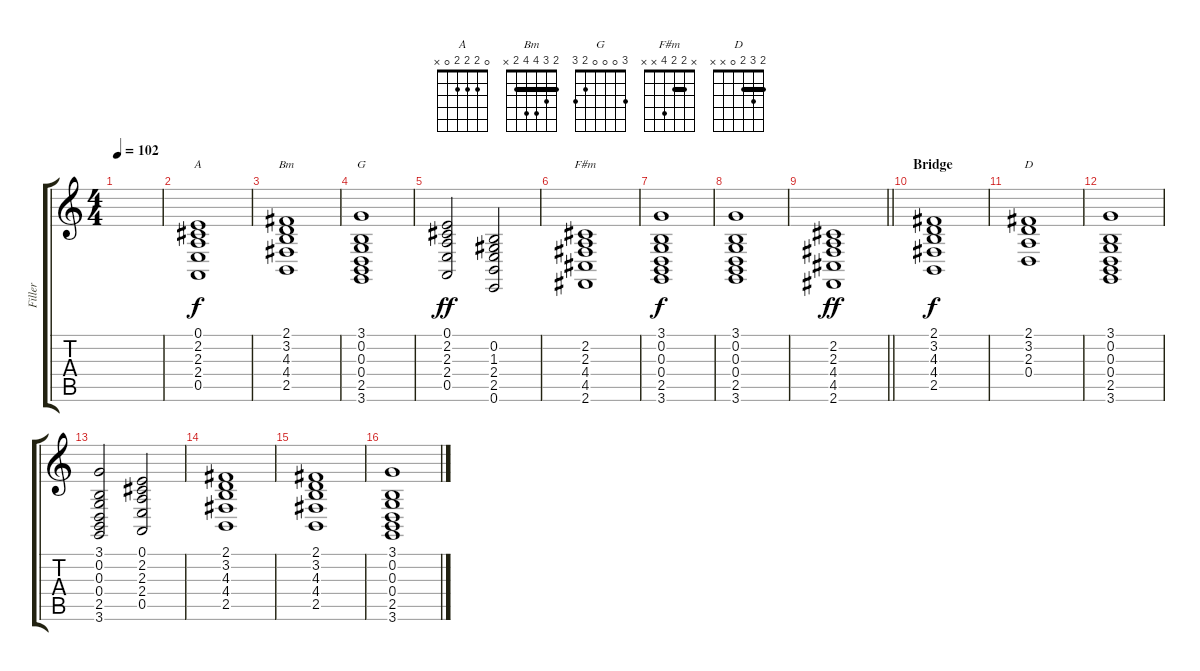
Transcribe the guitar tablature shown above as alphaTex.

\track ("Filler" "Filler") {instrument synthstrings2}
\staff {score tabs}
\tuning (E4 B3 G3 D3 A2 E2) {hide}
\chord ("A" 0 2 2 2 0 x)
\chord ("Bm" 2 3 4 4 2 x) {barre 2}
\chord ("G" 3 0 0 0 2 3)
\chord ("F#m" x 2 2 4 x x) {barre 2}
\chord ("D" 2 3 2 0 x x) {barre 2}
\ts (4 4)
\tempo 102
\clef g2
\ks c
|
(0.1 2.2 2.3 2.4 0.5).1{ch "A"} |
(2.1 3.2 4.3 4.4 2.5).1{ch "Bm"} |
(3.1 0.2 0.3 0.4 2.5 3.6).1{ch "G"} |
(0.1 2.2 2.3 2.4 0.5).2{dy ff} (0.2 1.3 2.4 2.5 0.6).2 |
(2.2 2.3 4.4 4.5 2.6).1{ch "F#m"} |
(3.1 0.2 0.3 0.4 2.5 3.6).1{dy f} |
(3.1 0.2 0.3 0.4 2.5 3.6).1 |
\barLineRight lightlight
(2.2 2.3 4.4 4.5 2.6).1{dy ff} |
\section ("" "Bridge")
(2.1 3.2 4.3 4.4 2.5).1{dy f} |
(2.1 3.2 2.3 0.4).1{ch "D"} |
(3.1 0.2 0.3 0.4 2.5 3.6).1 |
(3.1 0.2 0.3 0.4 2.5 3.6).2 (0.1 2.2 2.3 2.4 0.5).2 |
(2.1 3.2 4.3 4.4 2.5).1 |
(2.1 3.2 4.3 4.4 2.5).1 |
(3.1 0.2 0.3 0.4 2.5 3.6).1
